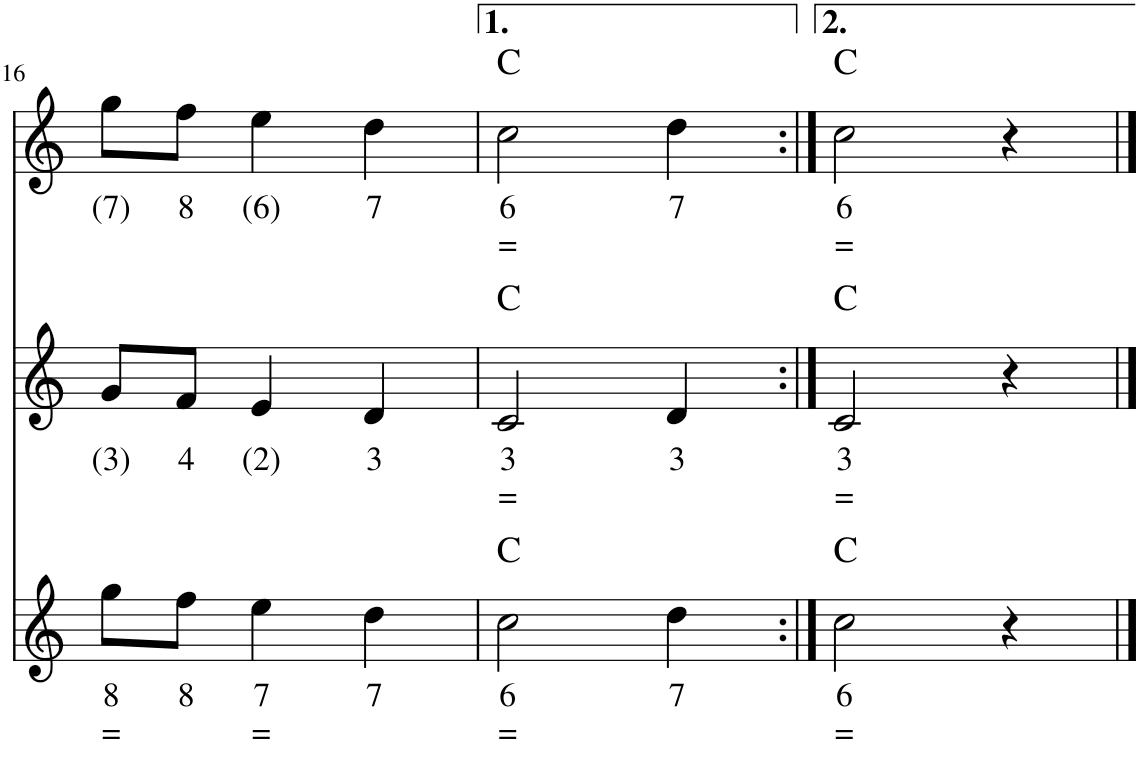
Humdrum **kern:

**kern	**text	**text	**kern	**text	**text	**kern	**text	**text	**harte
*part3	*part3	*part3	*part2	*part2	*part2	*part1	*part1	*part1	*part1
*staff3	*staff3	*staff3	*staff2	*staff2	*staff2	*staff1	*staff1	*staff1	*
*I"Stem	*	*	*I"Stem	*	*	*I"Stem	*	*	*
!!LO:PB:g=z
*clefG2	*	*	*clefG2	*	*	*clefG2	*	*	*
*k[]	*	*	*k[]	*	*	*k[]	*	*	*
*M3/4	*	*	*M3/4	*	*	*M3/4	*	*	*
=16	=16	=16	=16	=16	=16	=16	=16	=16	=16
!	!LO:LY:b	!LO:LY:b	!	!LO:LY:b	!	!	!LO:LY:b	!	!
8gg\L	8	=	8g/L	(3)	.	8gg\L	(7)	.	.
!	!LO:LY:b	!	!	!LO:LY:b	!	!	!LO:LY:b	!	!
8ff\J	8	.	8f/J	4	.	8ff\J	8	.	.
!	!LO:LY:b	!LO:LY:b	!	!LO:LY:b	!	!	!LO:LY:b	!	!
4ee\	7	=	4e/	(2)	.	4ee\	(6)	.	.
!	!LO:LY:b	!	!	!LO:LY:b	!	!	!LO:LY:b	!	!
4dd\	7	.	4d/	3	.	4dd\	7	.	.
=17	=17	=17	=17	=17	=17	=17	=17	=17	=17
!	!LO:LY:b	!LO:LY:b	!	!LO:LY:b	!LO:LY:b	!	!LO:LY:b	!LO:LY:b	!
2cc\	6	=	2c/	3	=	2cc\	6	=	C:maj
!	!LO:LY:b	!	!	!LO:LY:b	!	!	!LO:LY:b	!	!
4dd\	7	.	4d/	3	.	4dd\	7	.	.
=18:|!	=18:|!	=18:|!	=18:|!	=18:|!	=18:|!	=18:|!	=18:|!	=18:|!	=18:|!
!	!LO:LY:b	!LO:LY:b	!	!LO:LY:b	!LO:LY:b	!	!LO:LY:b	!LO:LY:b	!
2cc\	6	=	2c/	3	=	2cc\	6	=	C:maj
4r	.	.	4r	.	.	4r	.	.	.
==	==	==	==	==	==	==	==	==	==
*-	*-	*-	*-	*-	*-	*-	*-	*-	*-
